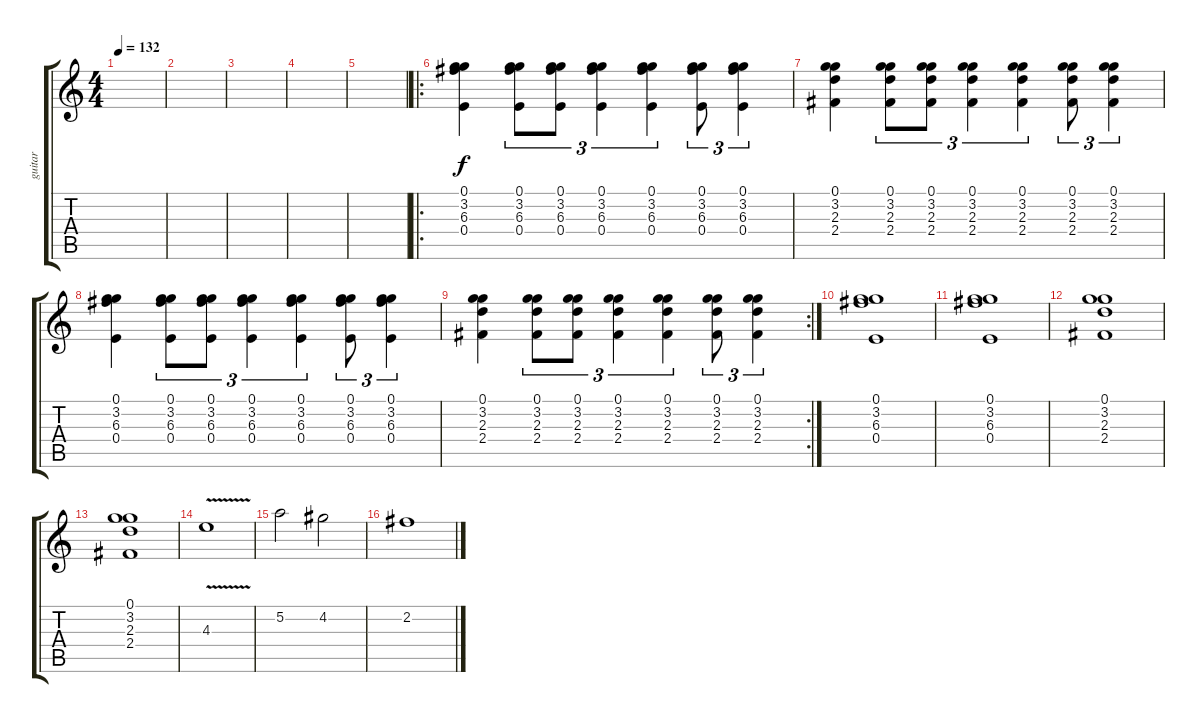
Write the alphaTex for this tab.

\track ("guitar" "guitar") {instrument acousticguitarnylon}
\staff {score tabs}
\tuning (G4 E4 C4 E3 C3 E2) {hide}
\ts (4 4)
\tempo 132
\clef g2
\ks c
|
|
|
|
|
\ro
(0.1 3.2 6.3 0.4).4 (0.1 3.2 6.3 0.4).8{tu (3 2)} (0.1 3.2 6.3 0.4).8{tu (3 2)} (0.1 3.2 6.3 0.4).4{tu (3 2)} (0.1 3.2 6.3 0.4).4{tu (3 2)} (0.1 3.2 6.3 0.4).8{tu (3 2)} (0.1 3.2 6.3 0.4).4{tu (3 2)} |
(0.1 3.2 2.3 2.4).4 (0.1 3.2 2.3 2.4).8{tu (3 2)} (0.1 3.2 2.3 2.4).8{tu (3 2)} (0.1 3.2 2.3 2.4).4{tu (3 2)} (0.1 3.2 2.3 2.4).4{tu (3 2)} (0.1 3.2 2.3 2.4).8{tu (3 2)} (0.1 3.2 2.3 2.4).4{tu (3 2)} |
(0.1 3.2 6.3 0.4).4 (0.1 3.2 6.3 0.4).8{tu (3 2)} (0.1 3.2 6.3 0.4).8{tu (3 2)} (0.1 3.2 6.3 0.4).4{tu (3 2)} (0.1 3.2 6.3 0.4).4{tu (3 2)} (0.1 3.2 6.3 0.4).8{tu (3 2)} (0.1 3.2 6.3 0.4).4{tu (3 2)} |
\rc 2
(0.1 3.2 2.3 2.4).4 (0.1 3.2 2.3 2.4).8{tu (3 2)} (0.1 3.2 2.3 2.4).8{tu (3 2)} (0.1 3.2 2.3 2.4).4{tu (3 2)} (0.1 3.2 2.3 2.4).4{tu (3 2)} (0.1 3.2 2.3 2.4).8{tu (3 2)} (0.1 3.2 2.3 2.4).4{tu (3 2)} |
(0.1 3.2 6.3 0.4).1 |
(0.1 3.2 6.3 0.4).1 |
(0.1 3.2 2.3 2.4).1 |
(0.1 3.2 2.3 2.4).1 |
4.3{v}.1{instrument acousticguitarnylon} |
5.2.2 4.2.2 |
2.2.1
